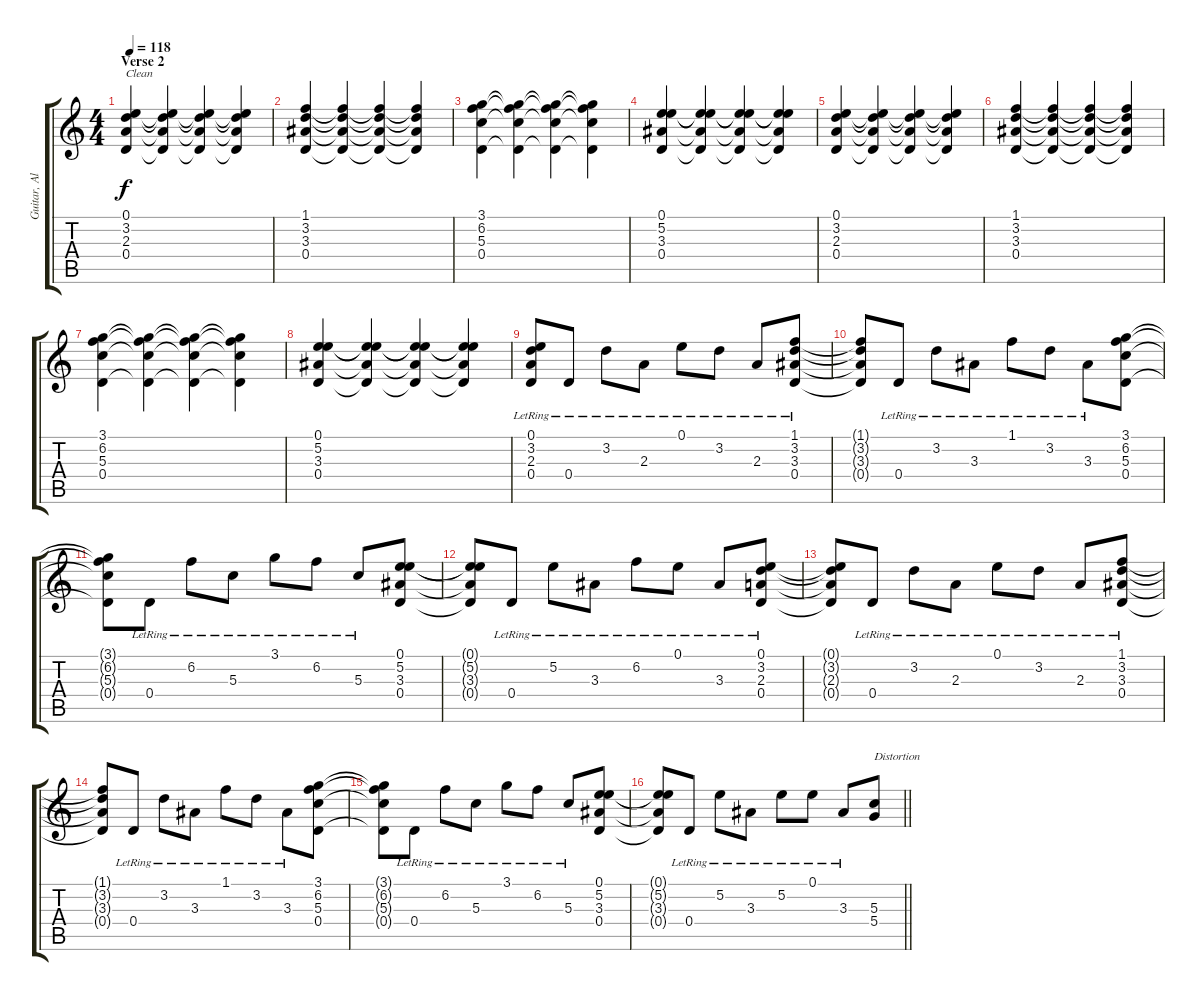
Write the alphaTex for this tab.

\track ("Guitar, Allan" "Guitar, Al") {instrument overdrivenguitar}
\staff {score tabs}
\tuning (E4 B3 G3 D3 A2 E2) {hide}
\ts (4 4)
\section ("" "Verse 2")
\tempo 118
\clef g2
\ks c
(0.1 3.2 2.3 0.4).4{txt "Clean" dy f instrument electricguitarclean} (0.1{t} 3.2{t} 2.3{t} 0.4{t}).4 (0.1{t} 3.2{t} 2.3{t} 0.4{t}).4 (0.1{t} 3.2{t} 2.3{t} 0.4{t}).4 |
(1.1 3.2 3.3 0.4).4 (1.1{t} 3.2{t} 3.3{t} 0.4{t}).4 (1.1{t} 3.2{t} 3.3{t} 0.4{t}).4 (1.1{t} 3.2{t} 3.3{t} 0.4{t}).4 |
(3.1 6.2 5.3 0.4).4 (3.1{t} 6.2{t} 5.3{t} 0.4{t}).4 (3.1{t} 6.2{t} 5.3{t} 0.4{t}).4 (3.1{t} 6.2{t} 5.3{t} 0.4{t}).4 |
(0.1 5.2 3.3 0.4).4 (0.1{t} 5.2{t} 3.3{t} 0.4{t}).4 (0.1{t} 5.2{t} 3.3{t} 0.4{t}).4 (0.1{t} 5.2{t} 3.3{t} 0.4{t}).4 |
(0.1 3.2 2.3 0.4).4 (0.1{t} 3.2{t} 2.3{t} 0.4{t}).4 (0.1{t} 3.2{t} 2.3{t} 0.4{t}).4 (0.1{t} 3.2{t} 2.3{t} 0.4{t}).4 |
(1.1 3.2 3.3 0.4).4 (1.1{t} 3.2{t} 3.3{t} 0.4{t}).4 (1.1{t} 3.2{t} 3.3{t} 0.4{t}).4 (1.1{t} 3.2{t} 3.3{t} 0.4{t}).4 |
(3.1 6.2 5.3 0.4).4 (3.1{t} 6.2{t} 5.3{t} 0.4{t}).4 (3.1{t} 6.2{t} 5.3{t} 0.4{t}).4 (3.1{t} 6.2{t} 5.3{t} 0.4{t}).4 |
(0.1 5.2 3.3 0.4).4 (0.1{t} 5.2{t} 3.3{t} 0.4{t}).4 (0.1{t} 5.2{t} 3.3{t} 0.4{t}).4 (0.1{t} 5.2{t} 3.3{t} 0.4{t}).4 |
(0.1{lr} 3.2{lr} 2.3{lr} 0.4{lr}).8 0.4{lr}.8 3.2{lr}.8 2.3{lr}.8 0.1{lr}.8 3.2{lr}.8 2.3{lr}.8 (1.1{lr} 3.2 3.3 0.4).8 |
(1.1{t} 3.2{t} 3.3{t} 0.4{t}).8 0.4{lr}.8 3.2{lr}.8 3.3{lr}.8 1.1{lr}.8 3.2{lr}.8 3.3{lr}.8 (3.1 6.2 5.3 0.4).8 |
(3.1{t} 6.2{t} 5.3{t} 0.4{t}).8 0.4{lr}.8 6.2{lr}.8 5.3{lr}.8 3.1{lr}.8 6.2{lr}.8 5.3{lr}.8 (0.1 5.2 3.3 0.4).8 |
(0.1{t} 5.2{t} 3.3{t} 0.4{t}).8 0.4{lr}.8 5.2{lr}.8 3.3{lr}.8 6.2{lr}.8 0.1{lr}.8 3.3{lr}.8 (0.1{lr} 3.2{lr} 2.3{lr} 0.4{lr}).8 |
(0.1{t} 3.2{t} 2.3{t} 0.4{t}).8 0.4{lr}.8 3.2{lr}.8 2.3{lr}.8 0.1{lr}.8 3.2{lr}.8 2.3{lr}.8 (1.1{lr} 3.2 3.3 0.4).8 |
(1.1{t} 3.2{t} 3.3{t} 0.4{t}).8 0.4{lr}.8 3.2{lr}.8 3.3{lr}.8 1.1{lr}.8 3.2{lr}.8 3.3{lr}.8 (3.1 6.2 5.3 0.4).8 |
(3.1{t} 6.2{t} 5.3{t} 0.4{t}).8 0.4{lr}.8 6.2{lr}.8 5.3{lr}.8 3.1{lr}.8 6.2{lr}.8 5.3{lr}.8 (0.1 5.2 3.3 0.4).8 |
\barLineRight lightlight
(0.1{t} 5.2{t} 3.3{t} 0.4{t}).8 0.4{lr}.8 5.2{lr}.8 3.3{lr}.8 5.2{lr}.8 0.1{lr}.8 3.3{lr}.8 (5.3{sl} 5.4{sl}).8{txt "Distortion" instrument overdrivenguitar}
